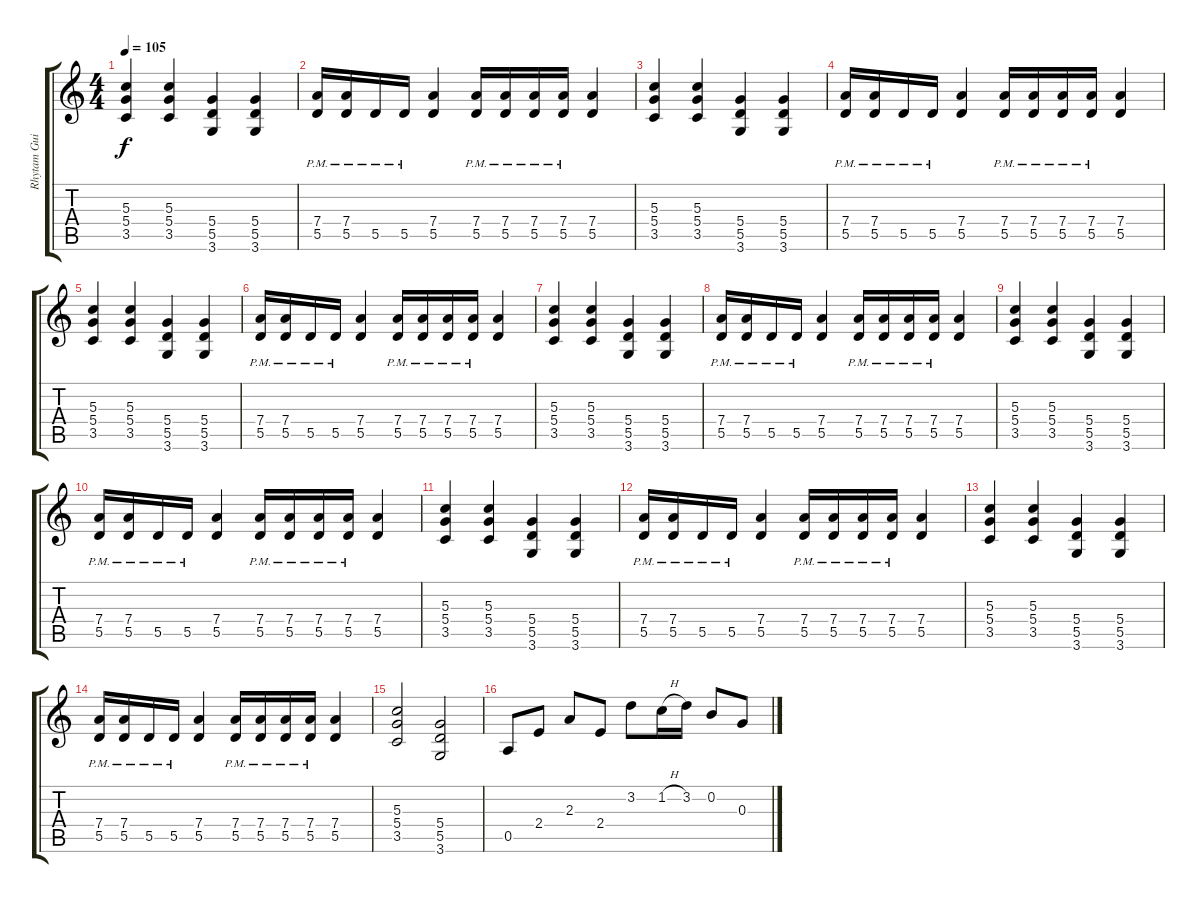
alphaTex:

\track ("Rhytam Guitar" "Rhytam Gui") {instrument acousticguitarsteel}
\staff {score tabs}
\tuning (E4 B3 G3 D3 A2 E2) {hide}
\ts (4 4)
\tempo 105
\clef g2
\ks c
(5.3 5.4 3.5).4{dy f} (5.3 5.4 3.5).4 (5.4 5.5 3.6).4 (5.4 5.5 3.6).4 |
(7.4{pm} 5.5{pm}).16 (7.4{pm} 5.5{pm}).16 5.5{pm}.16 5.5{pm}.16 (7.4 5.5).4 (7.4{pm} 5.5{pm}).16 (7.4{pm} 5.5{pm}).16 (7.4{pm} 5.5{pm}).16 (7.4{pm} 5.5{pm}).16 (7.4 5.5).4 |
(5.3 5.4 3.5).4 (5.3 5.4 3.5).4 (5.4 5.5 3.6).4 (5.4 5.5 3.6).4 |
(7.4{pm} 5.5{pm}).16 (7.4{pm} 5.5{pm}).16 5.5{pm}.16 5.5{pm}.16 (7.4 5.5).4 (7.4{pm} 5.5{pm}).16 (7.4{pm} 5.5{pm}).16 (7.4{pm} 5.5{pm}).16 (7.4{pm} 5.5{pm}).16 (7.4 5.5).4 |
(5.3 5.4 3.5).4 (5.3 5.4 3.5).4 (5.4 5.5 3.6).4 (5.4 5.5 3.6).4 |
(7.4{pm} 5.5{pm}).16 (7.4{pm} 5.5{pm}).16 5.5{pm}.16 5.5{pm}.16 (7.4 5.5).4 (7.4{pm} 5.5{pm}).16 (7.4{pm} 5.5{pm}).16 (7.4{pm} 5.5{pm}).16 (7.4{pm} 5.5{pm}).16 (7.4 5.5).4 |
(5.3 5.4 3.5).4 (5.3 5.4 3.5).4 (5.4 5.5 3.6).4 (5.4 5.5 3.6).4 |
(7.4{pm} 5.5{pm}).16 (7.4{pm} 5.5{pm}).16 5.5{pm}.16 5.5{pm}.16 (7.4 5.5).4 (7.4{pm} 5.5{pm}).16 (7.4{pm} 5.5{pm}).16 (7.4{pm} 5.5{pm}).16 (7.4{pm} 5.5{pm}).16 (7.4 5.5).4 |
(5.3 5.4 3.5).4 (5.3 5.4 3.5).4 (5.4 5.5 3.6).4 (5.4 5.5 3.6).4 |
(7.4{pm} 5.5{pm}).16 (7.4{pm} 5.5{pm}).16 5.5{pm}.16 5.5{pm}.16 (7.4 5.5).4 (7.4{pm} 5.5{pm}).16 (7.4{pm} 5.5{pm}).16 (7.4{pm} 5.5{pm}).16 (7.4{pm} 5.5{pm}).16 (7.4 5.5).4 |
(5.3 5.4 3.5).4 (5.3 5.4 3.5).4 (5.4 5.5 3.6).4 (5.4 5.5 3.6).4 |
(7.4{pm} 5.5{pm}).16 (7.4{pm} 5.5{pm}).16 5.5{pm}.16 5.5{pm}.16 (7.4 5.5).4 (7.4{pm} 5.5{pm}).16 (7.4{pm} 5.5{pm}).16 (7.4{pm} 5.5{pm}).16 (7.4{pm} 5.5{pm}).16 (7.4 5.5).4 |
(5.3 5.4 3.5).4 (5.3 5.4 3.5).4 (5.4 5.5 3.6).4 (5.4 5.5 3.6).4 |
(7.4{pm} 5.5{pm}).16 (7.4{pm} 5.5{pm}).16 5.5{pm}.16 5.5{pm}.16 (7.4 5.5).4 (7.4{pm} 5.5{pm}).16 (7.4{pm} 5.5{pm}).16 (7.4{pm} 5.5{pm}).16 (7.4{pm} 5.5{pm}).16 (7.4 5.5).4 |
(5.3 5.4 3.5).2 (5.4 5.5 3.6).2 |
0.5.8{volume 11 instrument acousticguitarsteel} 2.4.8 2.3.8 2.4.8 3.2.8 1.2{h}.16 3.2.16 0.2.8 0.3.8
